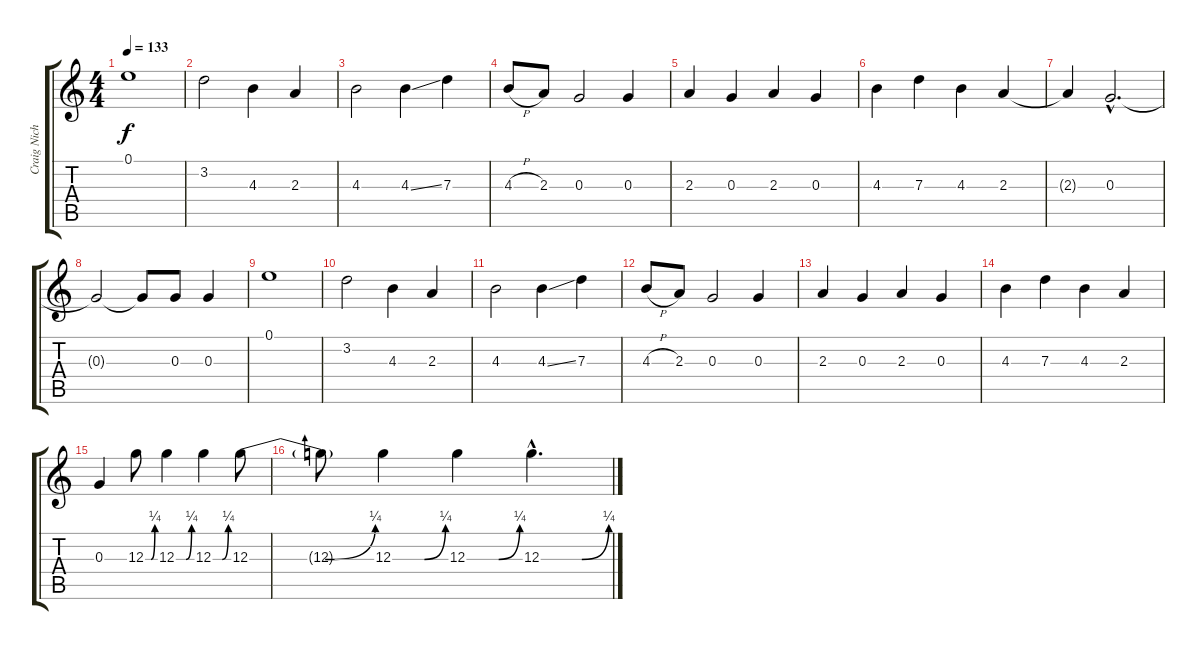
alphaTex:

\track ("Craig Nicholls Dist." "Craig Nich") {instrument distortionguitar}
\staff {score tabs}
\tuning (E4 B3 G3 D3 A2 E2) {hide}
\ts (4 4)
\tempo 133
\clef g2
\ks c
0.1.1{dy f volume 12} |
3.2.2 4.3.4 2.3.4 |
4.3.2 4.3{ss}.4 7.3.4 |
4.3{h}.8 2.3.8 0.3.2 0.3.4 |
2.3.4 0.3.4 2.3.4 0.3.4 |
4.3.4 7.3.4 4.3.4 2.3.4 |
2.3{t}.4 0.3{hac}.2{d volume 10} |
0.3{t}.2 0.3{t}.8{volume 12} 0.3.8 0.3.4 |
0.1.1 |
3.2.2 4.3.4 2.3.4 |
4.3.2 4.3{ss}.4 7.3.4 |
4.3{h}.8 2.3.8 0.3.2 0.3.4 |
2.3.4 0.3.4 2.3.4 0.3.4 |
4.3.4 7.3.4 4.3.4 2.3.4 |
0.3.4 12.3{be (custom 0 0 30 0 33 0 35 0 60 1)}.8 12.3{be (custom 0 0 30 0 34 0 36 0 38 0 60 1)}.4 12.3{be (custom 0 0 30 0 34 0 36 0 60 1)}.4 12.3{be (custom 0 0 29 0 32 0 34 0 36 0 60 1)}.8 |
12.3{t}.8 12.3{be (custom 0 0 30 0 32 0 36 0 60 1)}.4 12.3{be (custom 0 0 30 0 32 0 34 0 36 0 60 1)}.4 12.3{be (custom 0 0 30 0 34 0 36 0 60 1) hac}.4{d}
